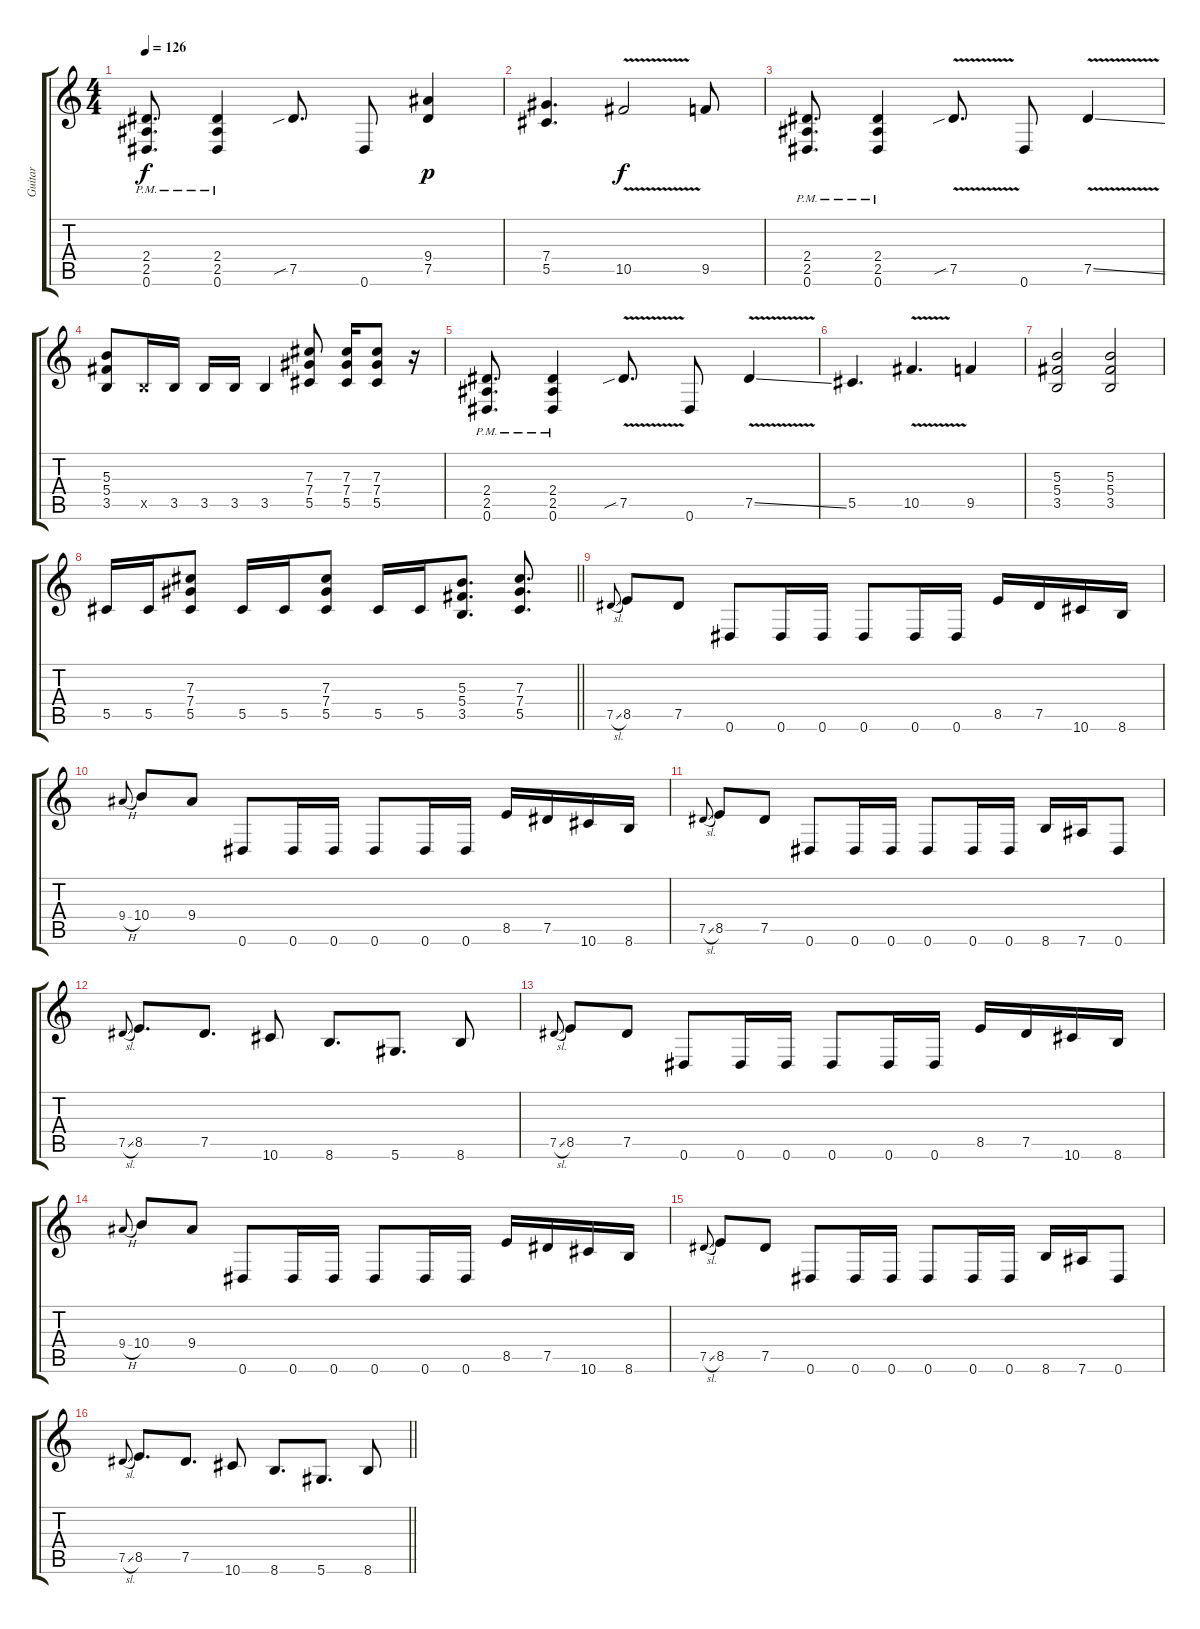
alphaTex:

\track ("Guitar" "Guitar") {instrument electricguitarjazz}
\staff {score tabs}
\tuning (Eb4 Bb3 Gb3 Db3 Ab2 Eb2) {hide}
\ts (4 4)
\tempo 126
\clef g2
\ks c
(2.4{pm} 2.5{pm} 0.6{pm}).8{d dy f} (2.4{pm} 2.5{pm} 0.6{pm}).4 7.5{sib}.8{d} 0.6.8 (9.4 7.5).4{dy p} |
(7.4 5.5).4{d} 10.5{v}.2{dy f} 9.5.8 |
(2.4{pm} 2.5{pm} 0.6{pm}).8{d} (2.4{pm} 2.5{pm} 0.6{pm}).4 7.5{v sib}.8{d} 0.6.8 7.5{v ss}.4 |
(5.3 5.4 3.5).8 3.5{x}.16 3.5.16 3.5.16 3.5.16 3.5.4 (7.3 7.4 5.5).8 (7.3 7.4 5.5).16 (7.3 7.4 5.5).8 r.16 |
(2.4{pm} 2.5{pm} 0.6{pm}).8{d} (2.4{pm} 2.5{pm} 0.6{pm}).4 7.5{v sib}.8{d} 0.6.8 7.5{v ss}.4 |
5.5.4{d} 10.5{v}.4{d} 9.5.4 |
(5.3 5.4 3.5).2 (5.3 5.4 3.5).2 |
\barLineRight lightlight
5.5.16 5.5.16 (7.3 7.4 5.5).8 5.5.16 5.5.16 (7.3 7.4 5.5).8 5.5.16 5.5.16 (5.3 5.4 3.5).8{d} (7.3 7.4 5.5).8{d} |
7.5{sl}.8{gr onbeat} 8.5.8 7.5.8 0.6.8 0.6.16 0.6.16 0.6.8 0.6.16 0.6.16 8.5.16 7.5.16 10.6.16 8.6.16 |
9.4{h}.8{gr onbeat} 10.4.8 9.4.8 0.6.8 0.6.16 0.6.16 0.6.8 0.6.16 0.6.16 8.5.16 7.5.16 10.6.16 8.6.16 |
7.5{sl}.8{gr onbeat} 8.5.8 7.5.8 0.6.8 0.6.16 0.6.16 0.6.8 0.6.16 0.6.16 8.6.16 7.6.16 0.6.8 |
7.5{sl}.8{gr onbeat} 8.5.8{d} 7.5.8{d} 10.6.8 8.6.8{d} 5.6.8{d} 8.6.8 |
7.5{sl}.8{gr onbeat} 8.5.8 7.5.8 0.6.8 0.6.16 0.6.16 0.6.8 0.6.16 0.6.16 8.5.16 7.5.16 10.6.16 8.6.16 |
9.4{h}.8{gr onbeat} 10.4.8 9.4.8 0.6.8 0.6.16 0.6.16 0.6.8 0.6.16 0.6.16 8.5.16 7.5.16 10.6.16 8.6.16 |
7.5{sl}.8{gr onbeat} 8.5.8 7.5.8 0.6.8 0.6.16 0.6.16 0.6.8 0.6.16 0.6.16 8.6.16 7.6.16 0.6.8 |
\barLineRight lightlight
7.5{sl}.8{gr onbeat} 8.5.8{d} 7.5.8{d} 10.6.8 8.6.8{d} 5.6.8{d} 8.6.8
